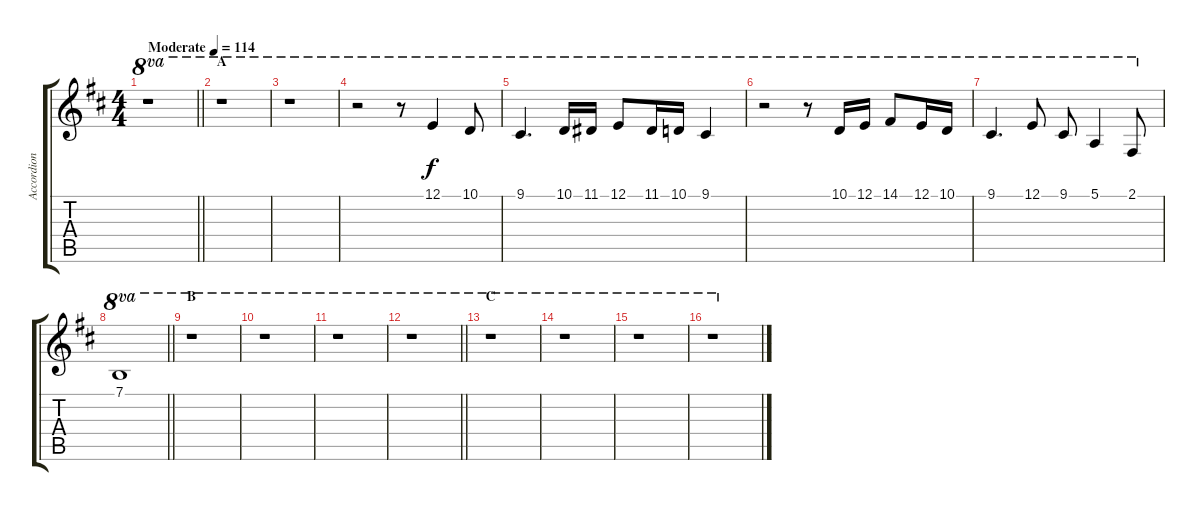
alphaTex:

\track ("Accordion" "Accordion") {instrument accordion}
\staff {score tabs}
\tuning (E4 B3 G3 D3 A2 E2) {hide}
\ts (4 4)
\tempo (114 "Moderate")
\clef g2
\barLineRight lightlight
\ks d
r.1{ot 8va dy f instrument accordion} |
\section ("" "A")
r.1{ot 8va} |
r.1{ot 8va} |
r.2{ot 8va} r.8{ot 8va} 12.1.4{ot 8va} 10.1.8{ot 8va} |
9.1.4{d ot 8va} 10.1.16{ot 8va} 11.1.16{ot 8va} 12.1.8{ot 8va} 11.1.16{ot 8va} 10.1.16{ot 8va} 9.1.4{ot 8va} |
r.2{ot 8va} r.8{ot 8va} 10.1.16{ot 8va} 12.1.16{ot 8va} 14.1.8{ot 8va} 12.1.16{ot 8va} 10.1.16{ot 8va} |
9.1.4{d ot 8va} 12.1.8{ot 8va} 9.1.8{ot 8va} 5.1.4{ot 8va} 2.1.8{ot 8va} |
\barLineRight lightlight
7.1.1{ot 8va} |
\section ("" "B")
r.1{ot 8va} |
r.1{ot 8va} |
r.1{ot 8va} |
\barLineRight lightlight
r.1{ot 8va} |
\section ("" "C")
r.1{ot 8va} |
r.1{ot 8va} |
r.1{ot 8va} |
r.1{ot 8va}
